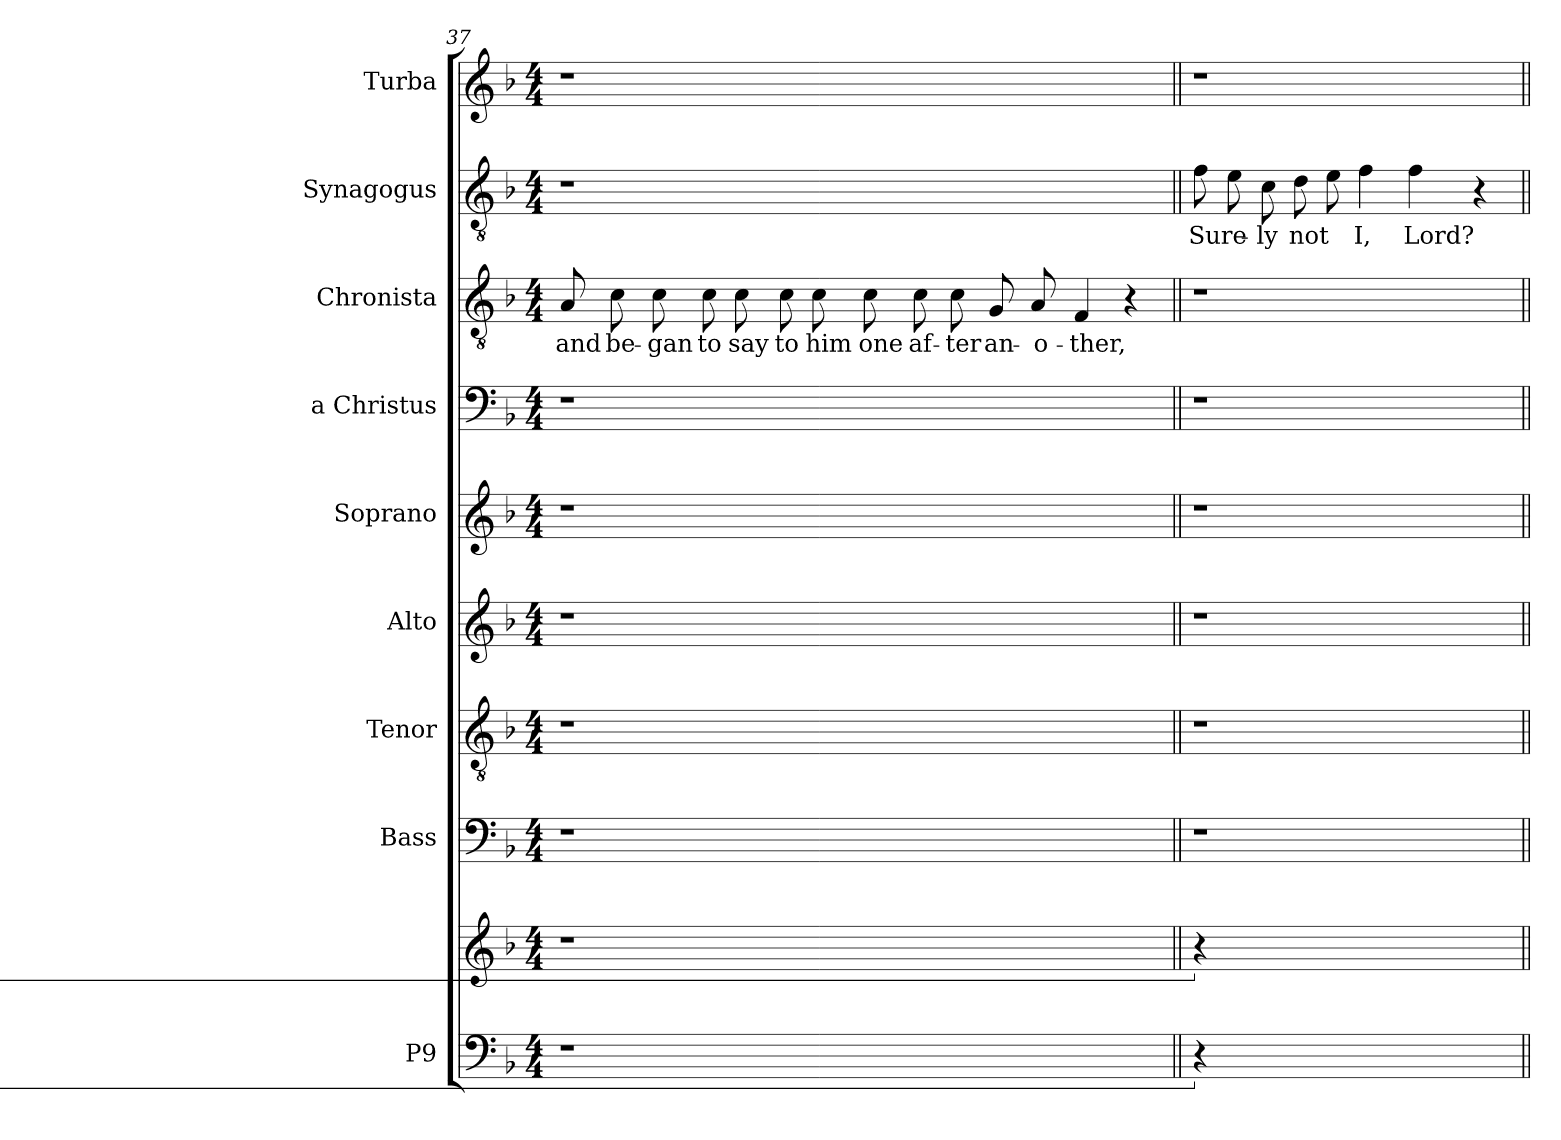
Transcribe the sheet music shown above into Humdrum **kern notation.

**kern	**kern	**kern	**kern	**kern	**kern	**kern	**kern	**text	**kern	**text	**kern
*part9	*part9	*part8	*part7	*part6	*part5	*part4	*part3	*part3	*part2	*part2	*part1
*staff10	*staff9	*staff8	*staff7	*staff6	*staff5	*staff4	*staff3	*staff3	*staff2	*staff2	*staff1
*I"P9	*	*I"Bass	*I"Tenor	*I"Alto	*I"Soprano	*I"a Christus	*I"Chronista	*	*I"Synagogus	*	*I"Turba
*	*	*I'b	*I't	*I'a	*I's	*I'a Christus	*I'Chronista	*	*I'Synagogus	*	*I'Turba
!!LO:LB:g=z
*clefF4	*clefG2	*clefF4	*clefGv2	*clefG2	*clefG2	*clefF4	*clefGv2	*	*clefGv2	*	*clefG2
*	*	*	*ITrd7c12	*	*	*	*ITrd7c12	*	*ITrd7c12	*	*
*k[b-]	*k[b-]	*k[b-]	*k[b-]	*k[b-]	*k[b-]	*k[b-]	*k[b-]	*	*k[b-]	*	*k[b-]
*F:	*F:	*F:	*F:	*F:	*F:	*F:	*F:	*	*F:	*	*F:
*M4/4	*M4/4	*M4/4	*M4/4	*M4/4	*M4/4	*M4/4	*M4/4	*	*M4/4	*	*M4/4
=37	=37	=37	=37	=37	=37	=37	=37	=37	=37	=37	=37
!LO:N:vis=1	!LO:N:vis=1	!LO:N:vis=1	!LO:N:vis=1	!LO:N:vis=1	!LO:N:vis=1	!LO:N:vis=1	!	!	!	!	!
!	!	!	!	!	!	!	!	!LO:LY:b:color=#000000	!LO:N:vis=1	!	!LO:N:vis=1
0r	0r	1r	1r	1r	1r	1r	8AAi/	and	1r	.	1r
!	!	!	!	!	!	!	!	!LO:LY:b:color=#000000	!	!	!
.	.	.	.	.	.	.	8Ci\	be-	.	.	.
!	!	!	!	!	!	!	!	!LO:LY:b:color=#000000	!	!	!
.	.	.	.	.	.	.	8Ci\	-gan	.	.	.
!	!	!	!	!	!	!	!	!LO:LY:b:color=#000000	!	!	!
.	.	.	.	.	.	.	8Ci\	to	.	.	.
!	!	!	!	!	!	!	!	!LO:LY:b:color=#000000	!	!	!
.	.	.	.	.	.	.	8Ci\	say	.	.	.
!	!	!	!	!	!	!	!	!LO:LY:b:color=#000000	!	!	!
.	.	.	.	.	.	.	8Ci\	to	.	.	.
!	!	!	!	!	!	!	!	!LO:LY:b:color=#000000	!	!	!
.	.	.	.	.	.	.	8Ci\	him	.	.	.
!	!	!	!	!	!	!	!	!LO:LY:b:color=#000000	!	!	!
.	.	.	.	.	.	.	8Ci\	one	.	.	.
!	!	!	!	!	!	!	!	!LO:LY:b:color=#000000	!	!	!
.	.	1ryy	1ryy	1ryy	1ryy	1ryy	8Ci\	af-	1ryy	.	1ryy
!	!	!	!	!	!	!	!	!LO:LY:b:color=#000000	!	!	!
.	.	.	.	.	.	.	8Ci\	-ter	.	.	.
!	!	!	!	!	!	!	!	!LO:LY:b:color=#000000	!	!	!
.	.	.	.	.	.	.	8GGi/	an-	.	.	.
!	!	!	!	!	!	!	!	!LO:LY:b:color=#000000	!	!	!
.	.	.	.	.	.	.	8AAi/	-o-	.	.	.
!	!	!	!	!	!	!	!	!LO:LY:b:color=#000000	!	!	!
.	.	.	.	.	.	.	4FFi/	-ther,	.	.	.
.	.	.	.	.	.	.	4r	.	.	.	.
!!LO:LB:g=z
=38||	=38||	=38||	=38||	=38||	=38||	=38||	=38||	=38||	=38||	=38||	=38||
!LO:N:vis=1	!LO:N:vis=1	!LO:N:vis=1	!LO:N:vis=1	!LO:N:vis=1	!LO:N:vis=1	!LO:N:vis=1	!LO:N:vis=1	!	!	!	!
!	!	!	!	!	!	!	!	!	!	!LO:LY:b:color=#000000	!LO:N:vis=1
8%11r	8%11r	1r	1r	1r	1r	1r	1r	.	8Fi\	Sure-	1r
.	.	.	.	.	.	.	.	.	8Ei\	.	.
!	!	!	!	!	!	!	!	!	!	!LO:LY:b:color=#000000	!
.	.	.	.	.	.	.	.	.	8Ci\	-ly	.
!	!	!	!	!	!	!	!	!	!	!LO:LY:b:color=#000000	!
.	.	.	.	.	.	.	.	.	8Di\	not	.
.	.	.	.	.	.	.	.	.	8Ei\	.	.
!	!	!	!	!	!	!	!	!	!	!LO:LY:b:color=#000000	!
.	.	.	.	.	.	.	.	.	4Fi\	I,	.
!	!	!	!	!	!	!	!	!	!	!LO:LY:b:color=#000000	!
.	.	.	.	.	.	.	.	.	4Fi\	Lord?	.
.	.	4.ryy	4.ryy	4.ryy	4.ryy	4.ryy	4.ryy	.	.	.	4.ryy
.	.	.	.	.	.	.	.	.	4r	.	.
=||	=||	=||	=||	=||	=||	=||	=||	=||	=||	=||	=||
*-	*-	*-	*-	*-	*-	*-	*-	*-	*-	*-	*-
